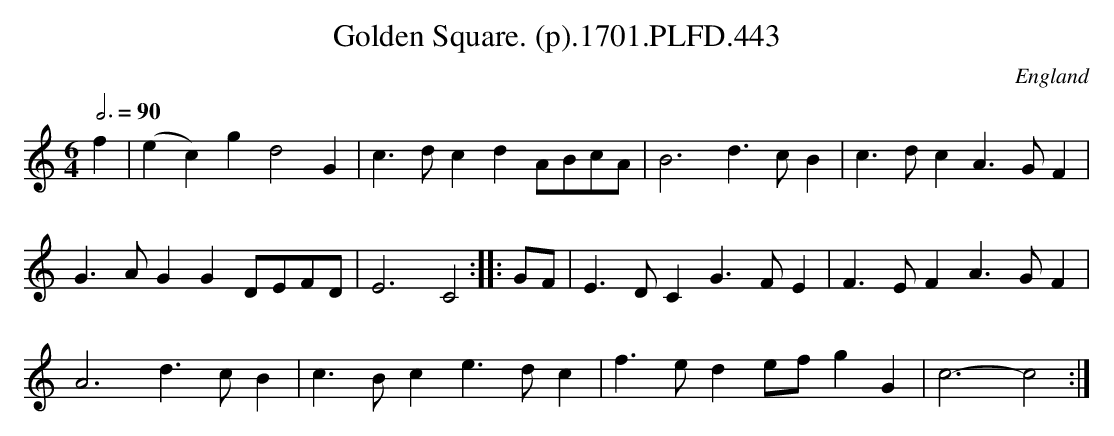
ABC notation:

X:1
T:Golden Square. (p).1701.PLFD.443
M:6/4
L:1/4
Q:3/4=90
O:England
K:C
f|(ec)gd2G|c>dcdA/B/c/A/|B3d>cB|c>dcA>GF|
G>AGGD/E/F/D/|E3C2:||:G/F/|E>DCG>FE|F>EFA>GF|
A3d>cB|c>Bce>dc|f>ede/f/gG|c3-c2:|
